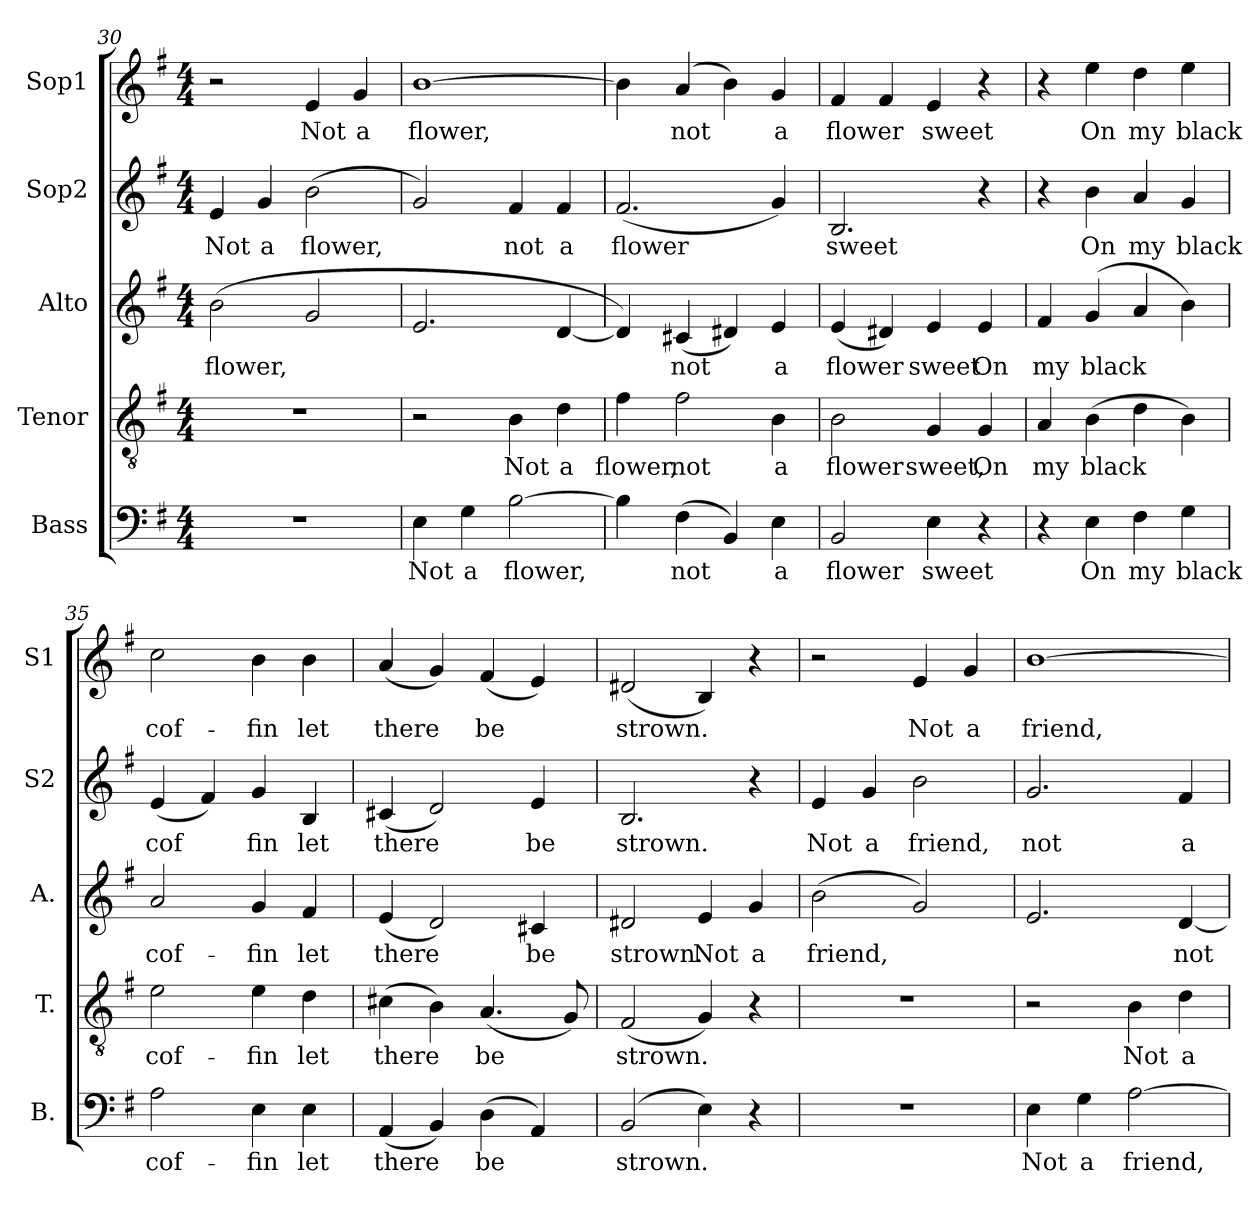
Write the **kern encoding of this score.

**kern	**text	**kern	**text	**kern	**text	**kern	**text	**kern	**text
*part5	*part5	*part4	*part4	*part3	*part3	*part2	*part2	*part1	*part1
*staff5	*staff5	*staff4	*staff4	*staff3	*staff3	*staff2	*staff2	*staff1	*staff1
*I"Bass	*	*I"Tenor	*	*I"Alto	*	*I"Sop2	*	*I"Sop1	*
*I'B.	*	*I'T.	*	*I'A.	*	*I'S2	*	*I'S1	*
*clefF4	*	*clefGv2	*	*clefG2	*	*clefG2	*	*clefG2	*
*k[f#]	*	*k[f#]	*	*k[f#]	*	*k[f#]	*	*k[f#]	*
*M4/4	*	*M4/4	*	*M4/4	*	*M4/4	*	*M4/4	*
=30	=30	=30	=30	=30	=30	=30	=30	=30	=30
!	!	!	!	!	!LO:LY:b	!	!LO:LY:b	!	!
1r	.	1r	.	(>2b\	flower,	4e/	Not	2r	.
!	!	!	!	!	!	!	!LO:LY:b	!	!
.	.	.	.	.	.	4g/	a	.	.
!	!	!	!	!	!	!	!LO:LY:b	!	!LO:LY:b
.	.	.	.	2g/	.	(>2b\	flower,	4e/	Not
!	!	!	!	!	!	!	!	!	!LO:LY:b
.	.	.	.	.	.	.	.	4g/	a
=31	=31	=31	=31	=31	=31	=31	=31	=31	=31
!	!LO:LY:b	!	!	!	!	!	!	!	!LO:LY:b
4E\	Not	2r	.	2.e/	.	2g/)	.	[1b	flower,
!	!LO:LY:b	!	!	!	!	!	!	!	!
4G\	a	.	.	.	.	.	.	.	.
!	!LO:LY:b	!	!LO:LY:b	!	!	!	!LO:LY:b	!	!
[2B\	flower,	4B\	Not	.	.	4f#/	not	.	.
!	!	!	!LO:LY:b	!	!	!	!LO:LY:b	!	!
.	.	4d\	a	[4d/	.	4f#/	a	.	.
=32	=32	=32	=32	=32	=32	=32	=32	=32	=32
!	!	!	!LO:LY:b	!	!	!	!LO:LY:b	!	!
4B\]	.	4f#\	flower,	4d/])	.	(<2.f#/	flower	4b\]	.
!	!LO:LY:b	!	!LO:LY:b	!	!LO:LY:b	!	!	!	!LO:LY:b
(>4F#\	not	2f#\	not	(<4c#X/	not	.	.	(>4a/	not
4BB/)	.	.	.	4d#X/)	.	.	.	4b\)	.
!	!LO:LY:b	!	!LO:LY:b	!	!LO:LY:b	!	!	!	!LO:LY:b
4E\	a	4B\	a	4e/	a	4g/)	.	4g/	a
=33	=33	=33	=33	=33	=33	=33	=33	=33	=33
!	!LO:LY:b	!	!LO:LY:b	!	!LO:LY:b	!	!LO:LY:b	!	!LO:LY:b
2BB/	flower	2B\	flower	(<4e/	flower	2.B/	sweet	4f#/	flower
.	.	.	.	4d#X/)	.	.	.	4f#/	.
!	!LO:LY:b	!	!LO:LY:b	!	!LO:LY:b	!	!	!	!LO:LY:b
4E\	sweet	4G/	sweet,	4e/	sweet	.	.	4e/	sweet
!	!	!	!LO:LY:b	!	!LO:LY:b	!	!	!	!
4r	.	4G/	On	4e/	On	4r	.	4r	.
!!LO:PB:g=z
=34	=34	=34	=34	=34	=34	=34	=34	=34	=34
!	!	!	!LO:LY:b	!	!LO:LY:b	!	!	!	!
4r	.	4A/	my	4f#/	my	4r	.	4r	.
!	!LO:LY:b	!	!LO:LY:b	!	!LO:LY:b	!	!LO:LY:b	!	!LO:LY:b
4E\	On	(>4B\	black	(>4g/	black	4b\	On	4ee\	On
!	!LO:LY:b	!	!	!	!	!	!LO:LY:b	!	!LO:LY:b
4F#\	my	4d\	.	4a/	.	4a/	my	4dd\	my
!	!LO:LY:b	!	!	!	!	!	!LO:LY:b	!	!LO:LY:b
4G\	black	4B\)	.	4b\)	.	4g/	black	4ee\	black
=35	=35	=35	=35	=35	=35	=35	=35	=35	=35
!	!LO:LY:b	!	!LO:LY:b	!	!LO:LY:b	!	!LO:LY:b	!	!LO:LY:b
2A\	cof-	2e\	cof-	2a/	cof-	(<4e/	-cof	2cc\	cof-
.	.	.	.	.	.	4f#/)	.	.	.
!	!LO:LY:b	!	!LO:LY:b	!	!LO:LY:b	!	!LO:LY:b	!	!LO:LY:b
4E\	-fin	4e\	-fin	4g/	-fin	4g/	fin	4b\	-fin
!	!LO:LY:b	!	!LO:LY:b	!	!LO:LY:b	!	!LO:LY:b	!	!LO:LY:b
4E\	let	4d\	let	4f#/	let	4B/	let	4b\	let
=36	=36	=36	=36	=36	=36	=36	=36	=36	=36
!	!LO:LY:b	!	!LO:LY:b	!	!LO:LY:b	!	!LO:LY:b	!	!LO:LY:b
(<4AA/	there	(>4c#X\	there	(<4e/	there	(<4c#X/	there	(<4a/	there
4BB/)	.	4B\)	.	2d/)	.	2d/)	.	4g/)	.
!	!LO:LY:b	!	!LO:LY:b	!	!	!	!	!	!LO:LY:b
(>4D\	be	(<4.A/	be	.	.	.	.	(<4f#/	be
!	!	!	!	!	!LO:LY:b	!	!LO:LY:b	!	!
4AA/)	.	.	.	4c#X/	be	4e/	be	4e/)	.
.	.	8G/)	.	.	.	.	.	.	.
=37	=37	=37	=37	=37	=37	=37	=37	=37	=37
!	!LO:LY:b	!	!LO:LY:b	!	!LO:LY:b	!	!LO:LY:b	!	!LO:LY:b
(>2BB/	strown.	(<2F#/	strown.	2d#X/	strown.	2.B/	strown.	(<2d#X/	strown.
!	!	!	!	!	!LO:LY:b	!	!	!	!
4E\)	.	4G/)	.	4e/	Not	.	.	4B/)	.
!	!	!	!	!	!LO:LY:b	!	!	!	!
4r	.	4r	.	4g/	a	4r	.	4r	.
=38	=38	=38	=38	=38	=38	=38	=38	=38	=38
!	!	!	!	!	!LO:LY:b	!	!LO:LY:b	!	!
1r	.	1r	.	(>2b\	friend,	4e/	Not	2r	.
!	!	!	!	!	!	!	!LO:LY:b	!	!
.	.	.	.	.	.	4g/	a	.	.
!	!	!	!	!	!	!	!LO:LY:b	!	!LO:LY:b
.	.	.	.	2g/)	.	2b\	friend,	4e/	Not
!	!	!	!	!	!	!	!	!	!LO:LY:b
.	.	.	.	.	.	.	.	4g/	a
=39	=39	=39	=39	=39	=39	=39	=39	=39	=39
!	!LO:LY:b	!	!	!	!	!	!LO:LY:b	!	!LO:LY:b
4E\	Not	2r	.	2.e/	.	2.g/	not	[1b	friend,
!	!LO:LY:b	!	!	!	!	!	!	!	!
4G\	a	.	.	.	.	.	.	.	.
!	!LO:LY:b	!	!LO:LY:b	!	!	!	!	!	!
[2A\	friend,	4B\	Not	.	.	.	.	.	.
!	!	!	!LO:LY:b	!	!LO:LY:b	!	!LO:LY:b	!	!
.	.	4d\	a	[4d/	not	4f#/	a	.	.
=	=	=	=	=	=	=	=	=	=
*-	*-	*-	*-	*-	*-	*-	*-	*-	*-
